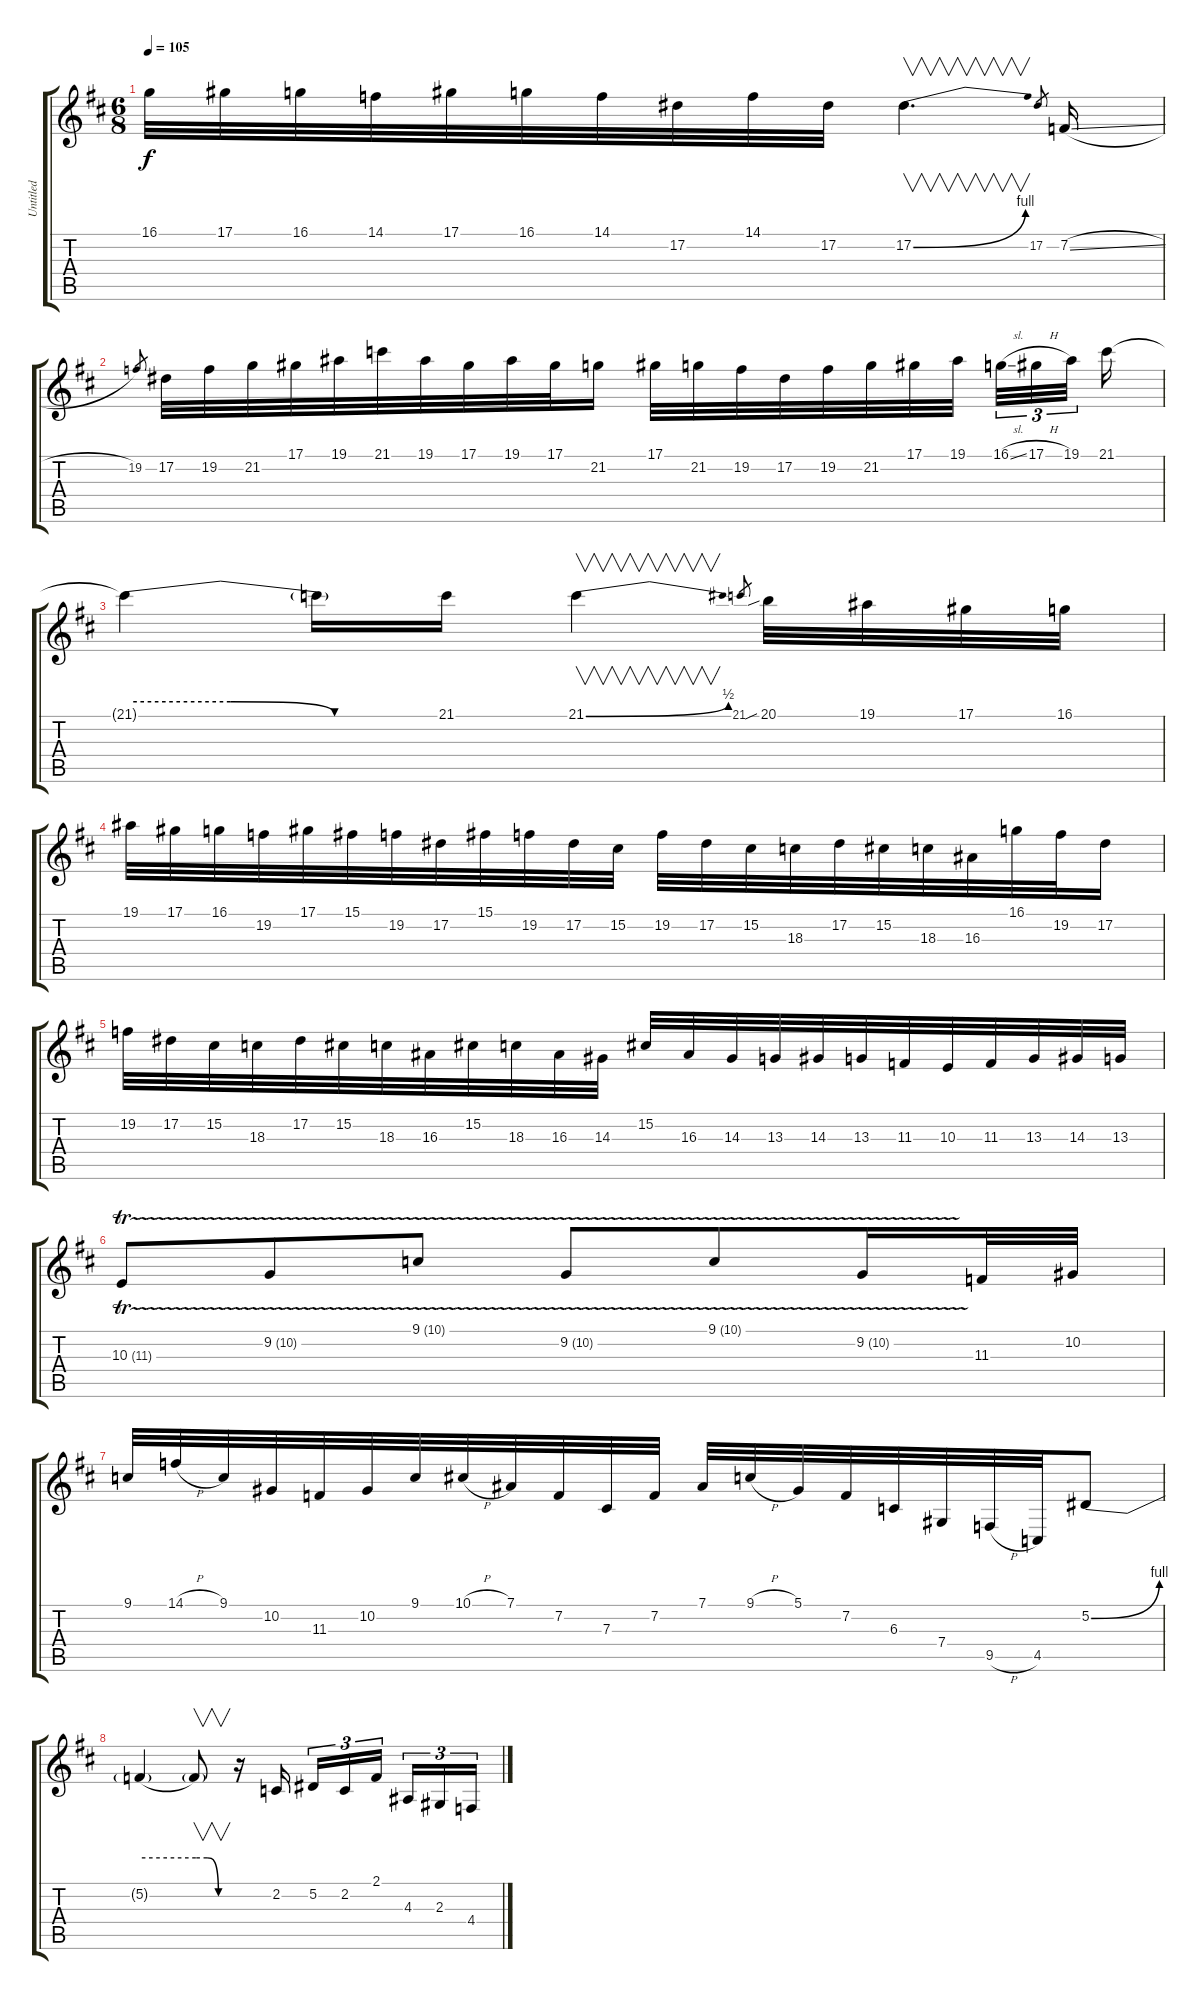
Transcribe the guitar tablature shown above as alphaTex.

\track ("Untitled" "Untitled") {instrument lead2sawtooth}
\staff {score tabs}
\tuning (Eb4 Bb3 Gb3 Db3 Ab2 Eb2) {hide}
\ts (6 8)
\tempo 105
\clef g2
\ks d
16.1.32{dy f} 17.1.32 16.1.32 14.1.32 17.1.32 16.1.32 14.1.32 17.2.32 14.1.32 17.2.32 17.2{be (bend 0 0 60 4)}.4{v d} 17.2.8{gr} 7.2{sl}.16 |
19.2.8{gr} 17.2.32 19.2.32 21.2.32 17.1.32 19.1.32 21.1.32 19.1.32 17.1.32 19.1.32 17.1.32 21.2.16 17.1.32 21.2.32 19.2.32 17.2.32 19.2.32 21.2.32 17.1.32 19.1.32{beam splitsecondary} 16.1{sl}.32{tu (3 2)} 17.1{h}.32{tu (3 2)} 19.1.32{tu (3 2) beam splitsecondary} 21.1.16 |
21.1{be (custom 0 2 20 2 40 0 60 0) t}.4 21.1{t}.16 21.1.16 21.1{be (bend 0 0 60 2)}.4{v} 21.1.8{gr} 20.1{sib}.32 19.1.32 17.1.32 16.1.32 |
19.1.32 17.1.32 16.1.32 19.2.32 17.1.32 15.1.32 19.2.32 17.2.32 15.1.32 19.2.32 17.2.32 15.2.32 19.2.32 17.2.32 15.2.32 18.3.32 17.2.32 15.2.32 18.3.32 16.3.32 16.1.32 19.2.32 17.2.16 |
19.2.32 17.2.32 15.2.32 18.3.32 17.2.32 15.2.32 18.3.32 16.3.32 15.2.32 18.3.32 16.3.32 14.3.32 15.2.32 16.3.32 14.3.32 13.3.32 14.3.32 13.3.32 11.3.32 10.3.32 11.3.32 13.3.32 14.3.32 13.3.32 |
10.3{tr (11 32)}.8 9.2{tr (10 32)}.8 9.1{tr (10 32)}.8 9.2{tr (10 32)}.8 9.1{tr (10 32)}.8 9.2{tr (10 32)}.16 11.3.32 10.2.32 |
9.1.32 14.1{h}.32 9.1.32 10.2.32 11.3.32 10.2.32 9.1.32 10.1{h}.32 7.1.32 7.2.32 7.3.32 7.2.32 7.1.32 9.1{h}.32 5.1.32 7.2.32 6.3.32 7.4.32 9.5{h}.32 4.5.32 5.2{be (bend 0 0 60 4)}.8 |
5.2{be (hold 0 4 60 4) t}.4 5.2{be (custom 0 4 20 4 40 0 60 0) t}.8{v} r.16 2.2.16{beam splitsecondary} 5.2.16{tu (3 2)} 2.2.16{tu (3 2)} 2.1.16{tu (3 2) beam splitsecondary} 4.3.16{tu (3 2)} 2.3.16{tu (3 2)} 4.4.16{tu (3 2)}
